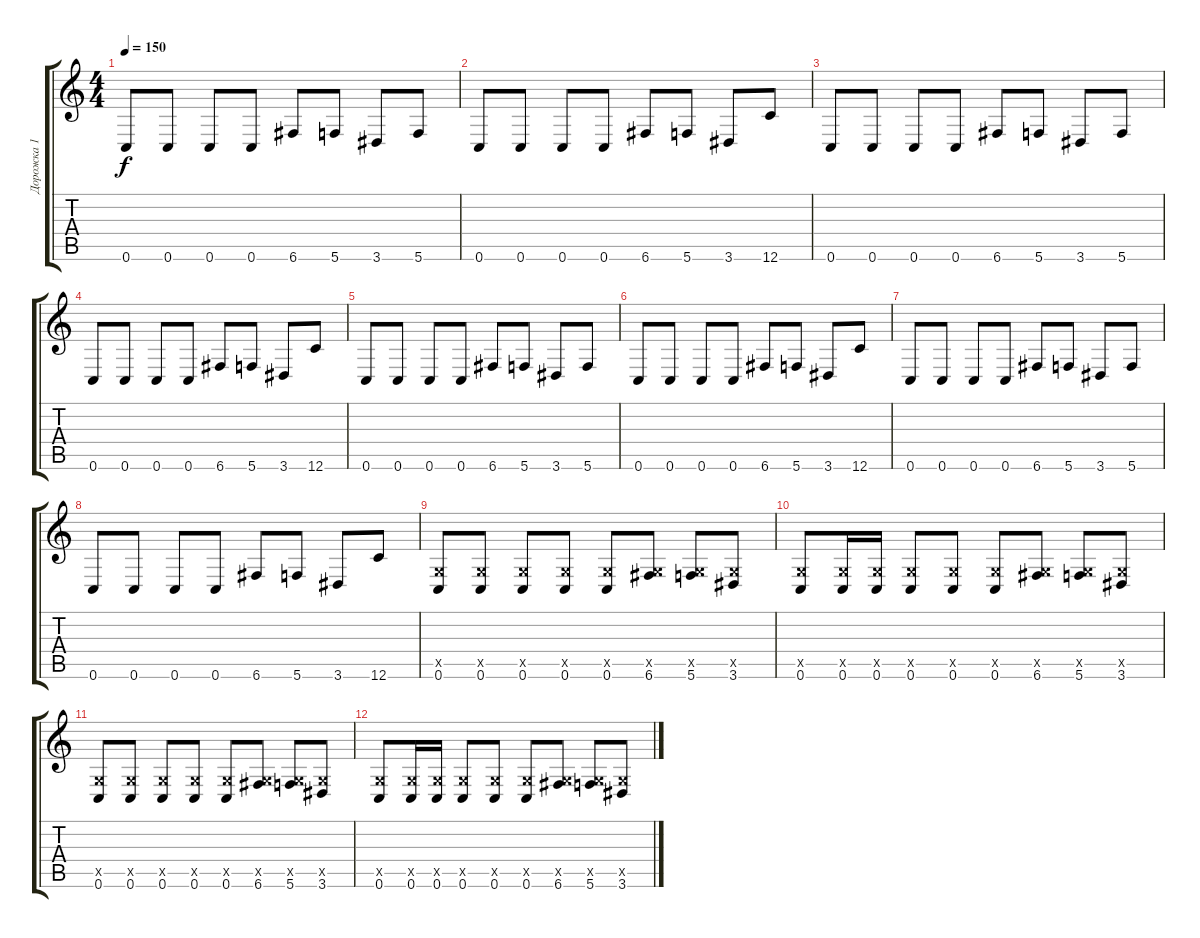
\track ("Дорожка 1" "Дорожка 1") {instrument overdrivenguitar}
\staff {score tabs}
\tuning (D4 A3 F3 C3 G2 C2) {hide}
\ts (4 4)
\tempo 150
\clef g2
\ks c
0.6.8{dy f} 0.6.8 0.6.8 0.6.8 6.6.8 5.6.8 3.6.8 5.6.8 |
0.6.8 0.6.8 0.6.8 0.6.8 6.6.8 5.6.8 3.6.8 12.6.8 |
0.6.8 0.6.8 0.6.8 0.6.8 6.6.8 5.6.8 3.6.8 5.6.8 |
0.6.8 0.6.8 0.6.8 0.6.8 6.6.8 5.6.8 3.6.8 12.6.8 |
0.6.8 0.6.8 0.6.8 0.6.8 6.6.8 5.6.8 3.6.8 5.6.8 |
0.6.8 0.6.8 0.6.8 0.6.8 6.6.8 5.6.8 3.6.8 12.6.8 |
0.6.8 0.6.8 0.6.8 0.6.8 6.6.8 5.6.8 3.6.8 5.6.8 |
0.6.8 0.6.8 0.6.8 0.6.8 6.6.8 5.6.8 3.6.8 12.6.8 |
(0.5{x} 0.6).8 (0.5{x} 0.6).8 (0.5{x} 0.6).8 (0.5{x} 0.6).8 (0.5{x} 0.6).8 (0.5{x} 6.6).8 (0.5{x} 5.6).8 (0.5{x} 3.6).8 |
(0.5{x} 0.6).8 (0.5{x} 0.6).16 (0.5{x} 0.6).16 (0.5{x} 0.6).8 (0.5{x} 0.6).8 (0.5{x} 0.6).8 (0.5{x} 6.6).8 (0.5{x} 5.6).8 (0.5{x} 3.6).8 |
(0.5{x} 0.6).8 (0.5{x} 0.6).8 (0.5{x} 0.6).8 (0.5{x} 0.6).8 (0.5{x} 0.6).8 (0.5{x} 6.6).8 (0.5{x} 5.6).8 (0.5{x} 3.6).8 |
(0.5{x} 0.6).8 (0.5{x} 0.6).16 (0.5{x} 0.6).16 (0.5{x} 0.6).8 (0.5{x} 0.6).8 (0.5{x} 0.6).8 (0.5{x} 6.6).8 (0.5{x} 5.6).8 (0.5{x} 3.6).8
